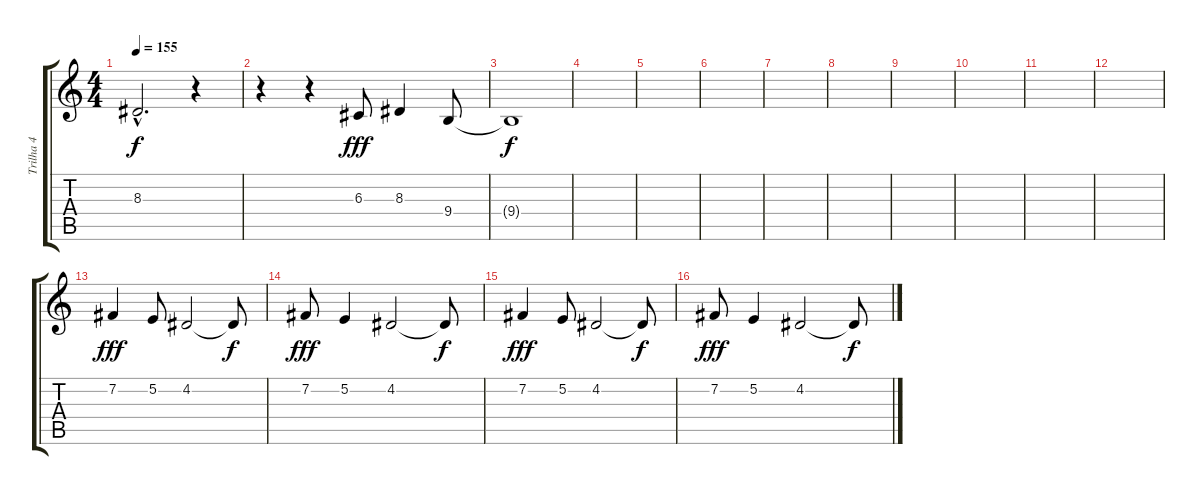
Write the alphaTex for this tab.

\track ("Trilha 4" "Trilha 4") {instrument altosax}
\staff {score tabs}
\tuning (E4 B3 G3 D3 A2 E2) {hide}
\ts (4 4)
\tempo 155
\clef g2
\ks c
8.3{hac t}.2{d dy f} r.4 |
r.4 r.4 6.3.8{dy fff} 8.3.4 9.4.8 |
9.4{t}.1{dy f} |
|
|
|
|
|
|
|
|
|
7.2.4{dy fff} 5.2.8 4.2.2 4.2{t}.8{dy f} |
7.2.8{dy fff} 5.2.4 4.2.2 4.2{t}.8{dy f} |
7.2.4{dy fff} 5.2.8 4.2.2 4.2{t}.8{dy f} |
7.2.8{dy fff} 5.2.4 4.2.2 4.2{t}.8{dy f}
